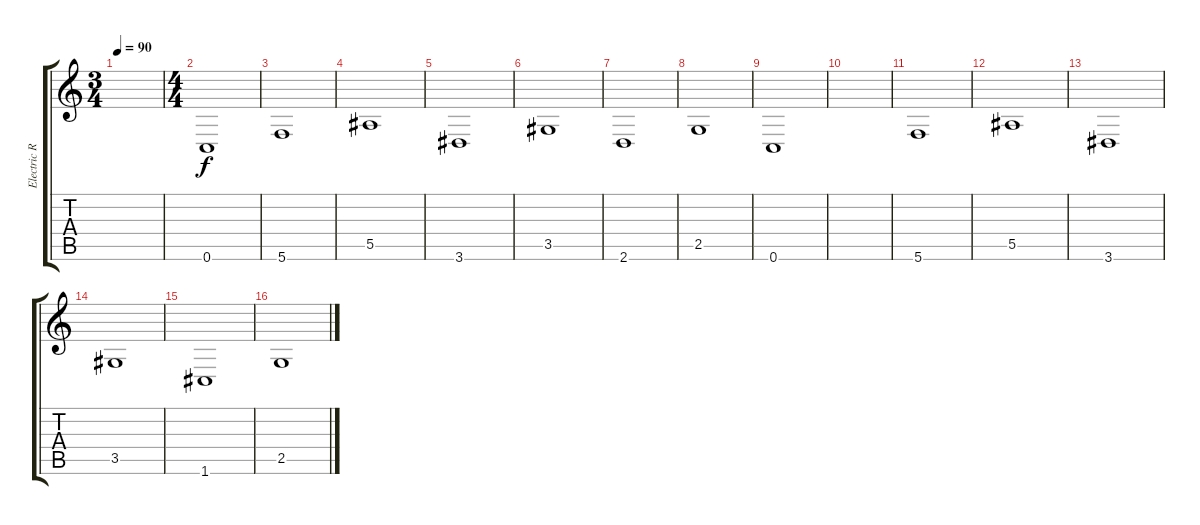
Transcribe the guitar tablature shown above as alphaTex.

\track ("Electric Rhythm" "Electric R") {instrument distortionguitar}
\staff {score tabs}
\tuning (C4 G3 Eb3 Bb2 F2 C2) {hide}
\ts (3 4)
\tempo 90
\clef g2
\ks c
|
\ts (4 4)
0.6.1 |
5.6.1 |
5.5.1 |
3.6.1 |
3.5.1 |
2.6.1 |
2.5.1 |
0.6.1 |
|
5.6.1 |
5.5.1 |
3.6.1 |
3.5.1 |
1.6.1 |
2.5.1
